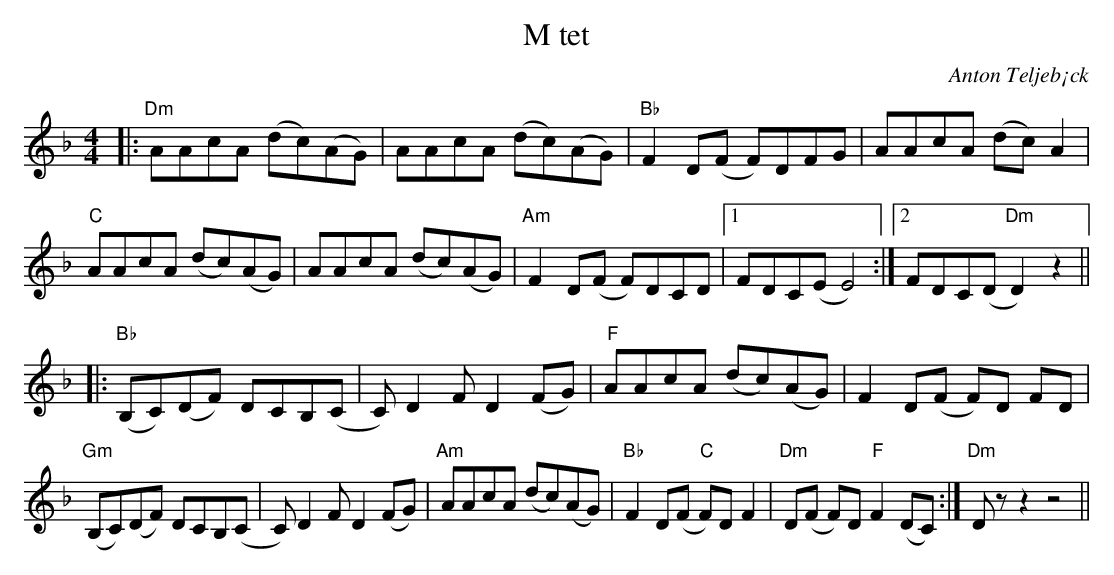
X:1
T:M tet
C:Anton Teljeb¡ck
M:4/4
L:1/8
K:Dm
|: "Dm" AAcA (dc)(AG) | AAcA (dc)(AG) | "Bb" F2D(F F)DFG | AAcA (dc)A2 |
"C" AAcA (dc)(AG) | AAcA (dc)(AG) |"Am" F2D(F F)DCD |1 FDC(E E4) :|2 FDC(D "Dm"D2)z2 ||
|:"Bb"(B,C)(DF) DCB,(C | C)D2F D2(FG) |"F" AAcA (dc)(AG) | F2 D(F F)D FD |
"Gm" (B,C)(DF) DCB,(C | C)D2F D2(FG) |"Am" AAcA (dc)(AG) | "Bb" F2D(F "C" F)DF2 |"Dm"D(F F)D "F"F2 (DC):|"Dm"Dz z2 z4 ||
